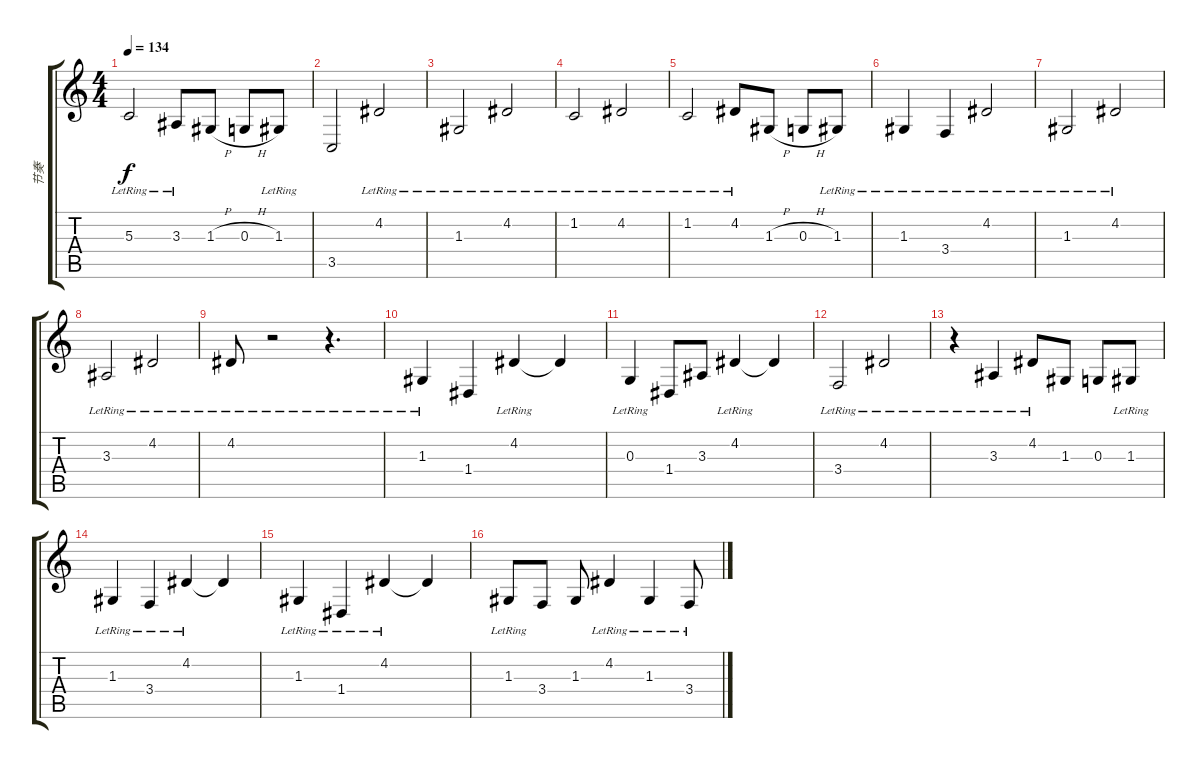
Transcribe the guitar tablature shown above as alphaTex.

\track ("节奏" "节奏") {instrument electricgrandpiano}
\staff {score tabs}
\tuning (E4 B3 G3 D3 A2 E2) {hide}
\ts (4 4)
\tempo 134
\clef g2
\ks c
5.3{lr}.2{dy f} 3.3{lr}.8 1.3{h}.8 0.3{h}.8 1.3{lr}.8 |
3.5.2 4.2{lr}.2 |
1.3{lr}.2 4.2{lr}.2 |
1.2{lr}.2 4.2{lr}.2 |
1.2{lr}.2 4.2{lr}.8 1.3{h}.8 0.3{h}.8 1.3{lr}.8 |
1.3{lr}.4 3.4{lr}.4 4.2{lr}.2 |
1.3{lr}.2 4.2{lr}.2 |
3.3{lr}.2 4.2{lr}.2 |
4.2{lr}.8 r.2 r.4{d} |
1.3{lr}.4 1.4.4 4.2{lr}.4 4.2{t}.4 |
0.3{lr}.4 1.4.8 3.3.8 4.2{lr}.4 4.2{t}.4 |
3.4{lr}.2 4.2{lr}.2 |
r.4 3.3{lr}.4 4.2{lr}.8 1.3.8 0.3.8 1.3{lr}.8 |
1.3{lr}.4 3.4{lr}.4 4.2{lr}.4 4.2{t}.4 |
1.3{lr}.4 1.4{lr}.4 4.2{lr}.4 4.2{t}.4 |
1.3{lr}.8 3.4.8 1.3.8 4.2{lr}.4 1.3{lr}.4 3.4{lr}.8
